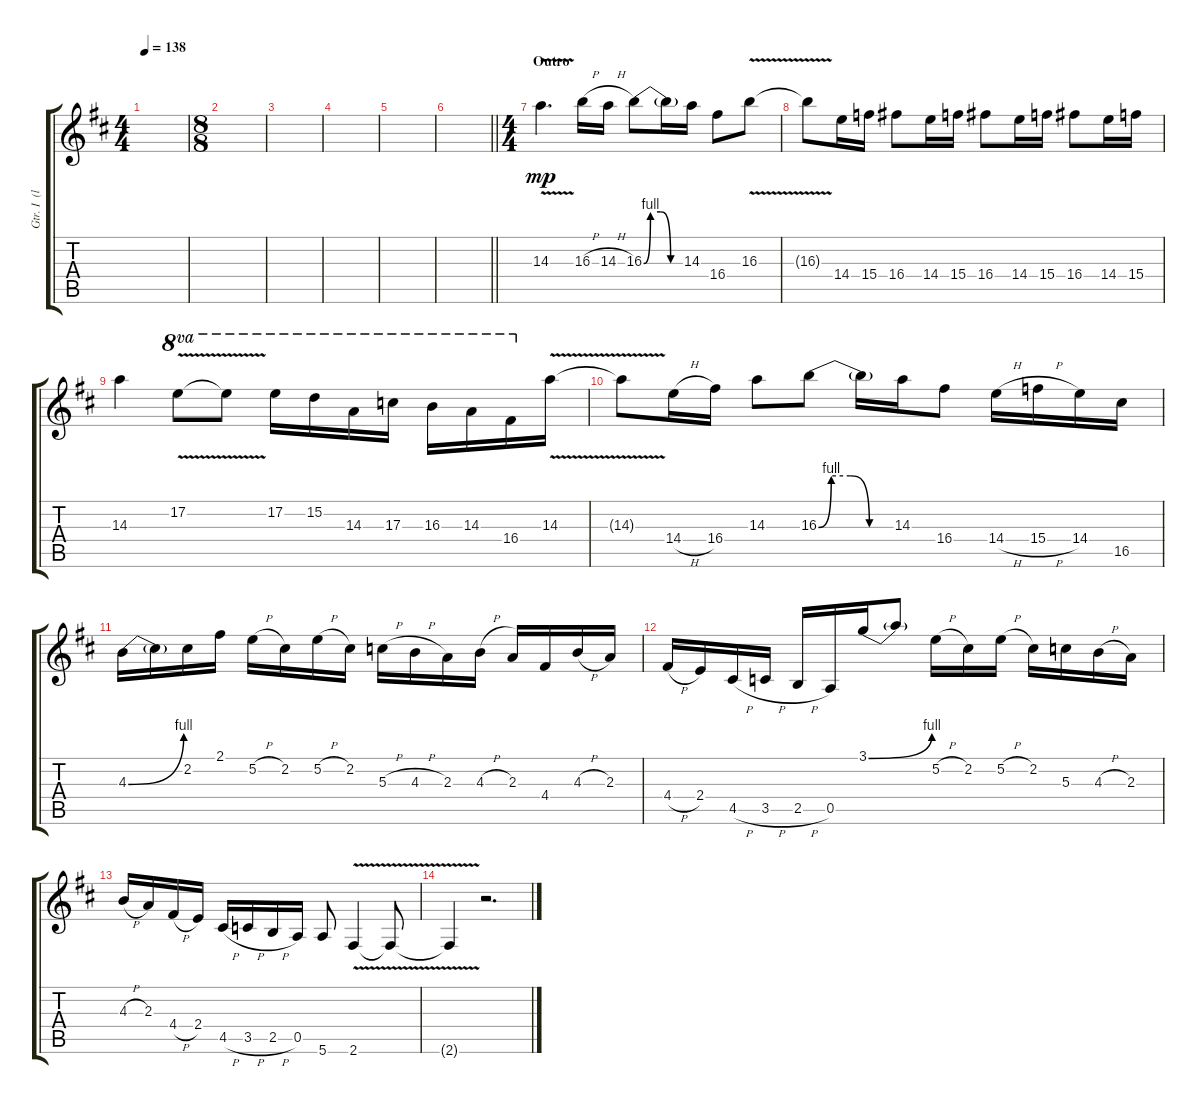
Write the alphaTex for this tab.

\track ("Gtr. I  (lead)" "Gtr. I  (l") {instrument distortionguitar}
\staff {score tabs}
\tuning (E4 B3 G3 D3 A2 E2) {hide}
\ts (4 4)
\tempo 138
\clef g2
\ks d
|
\ts (8 8)
|
|
|
|
\barLineRight lightlight
|
\ts (4 4)
\section ("" "Outro")
14.3{v}.4{d dy mp} 16.3{h}.16 14.3{h}.16 16.3{be (custom 0 0 10 4 25 4 40 0 60 0)}.8 16.3{t}.16 14.3.16 16.4.8 16.3{v}.8 |
16.3{v t}.8 14.4.16 15.4.16 16.4.8 14.4.16 15.4.16 16.4.8 14.4.16 15.4.16 16.4.8 14.4.16 15.4.16 |
14.3.4 17.2{v}.8{ot 8va} 17.2{v t}.8{ot 8va} 17.2.16{ot 8va} 15.2.16{ot 8va} 14.3.16{ot 8va} 17.3.16{ot 8va} 16.3.16{ot 8va} 14.3.16{ot 8va} 16.4.16{ot 8va} 14.3{v}.16 |
14.3{v t}.8 14.4{h}.16 16.4.16 14.3.8 16.3{be (custom 0 0 10 4 25 4 40 0 60 0)}.8 16.3{t}.16 14.3.16 16.4.8 14.4{h}.16 15.4{h}.16 14.4.16 16.5.16 |
4.3{be (bend 0 0 60 4)}.16 4.3{t}.16 2.2.16 2.1.16 5.2{h}.16 2.2.16 5.2{h}.16 2.2.16 5.3{h}.16 4.3{h}.16 2.3.16 4.3{h}.16 2.3.16 4.4.16 4.3{h}.16 2.3.16 |
4.4{h}.16 2.4.16 4.5{h}.16 3.5{h}.16 2.5{h}.16 0.5.16 3.1{be (bend 0 0 60 4)}.16 3.1{t}.8 5.2{h}.16 2.2.16 5.2{h}.16 2.2.16 5.3.16 4.3{h}.16 2.3.16 |
4.3{h}.16 2.3.16 4.4{h}.16 2.4.16 4.5{h}.16 3.5{h}.16 2.5{h}.16 0.5.16 5.6.8 2.6{v}.4 2.6{v t}.8 |
2.6{t}.4 r.2{d}
